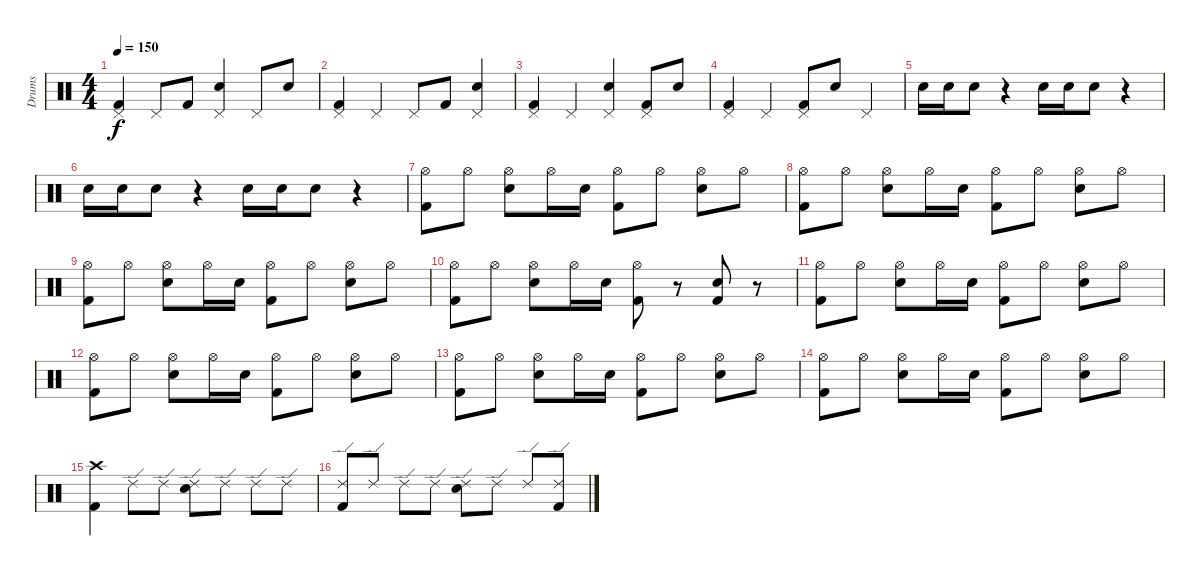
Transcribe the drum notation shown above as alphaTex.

\track ("Drums" "Drums") {instrument percussion}
\staff {score}
\articulation defaults
\ts (4 4)
\tempo 150
\clef neutral
\ks c
("Pedal Hi-Hat (hit)" "Kick (hit) 2").4{dy f} "Pedal Hi-Hat (hit)".8 "Kick (hit) 2".8 ("Snare (hit) 2" "Pedal Hi-Hat (hit)").4 "Pedal Hi-Hat (hit)".8 "Snare (hit) 2".8 |
("Pedal Hi-Hat (hit)" "Kick (hit) 2").4 "Pedal Hi-Hat (hit)".4 "Pedal Hi-Hat (hit)".8 "Kick (hit) 2".8 ("Snare (hit) 2" "Pedal Hi-Hat (hit)").4 |
("Pedal Hi-Hat (hit)" "Kick (hit) 2").4 "Pedal Hi-Hat (hit)".4 ("Snare (hit) 2" "Pedal Hi-Hat (hit)").4 ("Pedal Hi-Hat (hit)" "Kick (hit) 2").8 "Snare (hit) 2".8 |
("Pedal Hi-Hat (hit)" "Kick (hit) 2").4 "Pedal Hi-Hat (hit)".4 ("Pedal Hi-Hat (hit)" "Kick (hit) 2").8 "Snare (hit) 2".8 "Pedal Hi-Hat (hit)".4 |
"Snare (hit) 2".16 "Snare (hit) 2".16 "Snare (hit) 2".8 r.4 "Snare (hit) 2".16 "Snare (hit) 2".16 "Snare (hit) 2".8 r.4 |
"Snare (hit) 2".16 "Snare (hit) 2".16 "Snare (hit) 2".8 r.4 "Snare (hit) 2".16 "Snare (hit) 2".16 "Snare (hit) 2".8 r.4 |
("Hi-Hat (open)" "Kick (hit) 2").8 "Hi-Hat (open)".8 ("Snare (hit) 2" "Hi-Hat (open)").8 "Hi-Hat (open)".16 "Snare (hit) 2".16 ("Hi-Hat (open)" "Kick (hit) 2").8 "Hi-Hat (open)".8 ("Snare (hit) 2" "Hi-Hat (open)").8 "Hi-Hat (open)".8 |
("Hi-Hat (open)" "Kick (hit) 2").8 "Hi-Hat (open)".8 ("Snare (hit) 2" "Hi-Hat (open)").8 "Hi-Hat (open)".16 "Snare (hit) 2".16 ("Hi-Hat (open)" "Kick (hit) 2").8 "Hi-Hat (open)".8 ("Snare (hit) 2" "Hi-Hat (open)").8 "Hi-Hat (open)".8 |
("Hi-Hat (open)" "Kick (hit) 2").8 "Hi-Hat (open)".8 ("Snare (hit) 2" "Hi-Hat (open)").8 "Hi-Hat (open)".16 "Snare (hit) 2".16 ("Hi-Hat (open)" "Kick (hit) 2").8 "Hi-Hat (open)".8 ("Snare (hit) 2" "Hi-Hat (open)").8 "Hi-Hat (open)".8 |
("Hi-Hat (open)" "Kick (hit) 2").8 "Hi-Hat (open)".8 ("Snare (hit) 2" "Hi-Hat (open)").8 "Hi-Hat (open)".16 "Snare (hit) 2".16 ("Hi-Hat (open)" "Kick (hit) 2").8 r.8 ("Snare (hit) 2" "Kick (hit) 2").8 r.8 |
("Hi-Hat (open)" "Kick (hit) 2").8 "Hi-Hat (open)".8 ("Snare (hit) 2" "Hi-Hat (open)").8 "Hi-Hat (open)".16 "Snare (hit) 2".16 ("Hi-Hat (open)" "Kick (hit) 2").8 "Hi-Hat (open)".8 ("Snare (hit) 2" "Hi-Hat (open)").8 "Hi-Hat (open)".8 |
("Hi-Hat (open)" "Kick (hit) 2").8 "Hi-Hat (open)".8 ("Snare (hit) 2" "Hi-Hat (open)").8 "Hi-Hat (open)".16 "Snare (hit) 2".16 ("Hi-Hat (open)" "Kick (hit) 2").8 "Hi-Hat (open)".8 ("Snare (hit) 2" "Hi-Hat (open)").8 "Hi-Hat (open)".8 |
("Hi-Hat (open)" "Kick (hit) 2").8 "Hi-Hat (open)".8 ("Snare (hit) 2" "Hi-Hat (open)").8 "Hi-Hat (open)".16 "Snare (hit) 2".16 ("Hi-Hat (open)" "Kick (hit) 2").8 "Hi-Hat (open)".8 ("Snare (hit) 2" "Hi-Hat (open)").8 "Hi-Hat (open)".8 |
("Hi-Hat (open)" "Kick (hit) 2").8 "Hi-Hat (open)".8 ("Snare (hit) 2" "Hi-Hat (open)").8 "Hi-Hat (open)".16 "Snare (hit) 2".16 ("Hi-Hat (open)" "Kick (hit) 2").8 "Hi-Hat (open)".8 ("Snare (hit) 2" "Hi-Hat (open)").8 "Hi-Hat (open)".8 |
("Crash high (hit)" "Kick (hit) 2").4 "Ride (edge) 2".8 "Ride (edge) 2".8 ("Snare (hit) 2" "Ride (edge) 2").8 "Ride (edge) 2".8 "Ride (edge) 2".8 "Ride (edge) 2".8 |
("Ride (edge) 2" "Kick (hit) 2").8 "Ride (edge) 2".8 "Ride (edge) 2".8 "Ride (edge) 2".8 ("Snare (hit) 2" "Ride (edge) 2").8 "Ride (edge) 2".8 "Ride (edge) 2".8 ("Ride (edge) 2" "Kick (hit) 2").8
